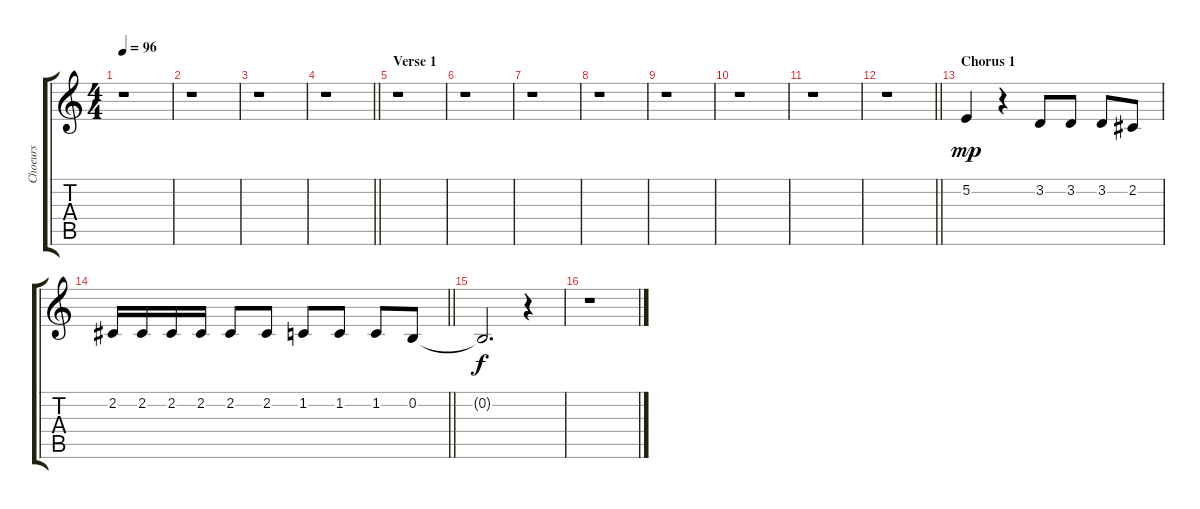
\track ("Choeurs" "Choeurs") {instrument voiceoohs}
\staff {score tabs}
\tuning (E4 B3 G3 D3 A2 E2) {hide}
\ts (4 4)
\tempo 96
\clef g2
\ks c
r.1{dy mp instrument voiceoohs} |
r.1 |
r.1 |
\barLineRight lightlight
r.1 |
\section ("" "Verse 1")
r.1 |
r.1 |
r.1 |
r.1 |
r.1 |
r.1 |
r.1 |
\barLineRight lightlight
r.1 |
\section ("" "Chorus 1")
5.2.4 r.4 3.2.8 3.2.8 3.2.8 2.2.8 |
\barLineRight lightlight
2.2.16 2.2.16 2.2.16 2.2.16 2.2.8 2.2.8 1.2.8 1.2.8 1.2.8 0.2.8 |
0.2{t}.2{d dy f} r.4 |
r.1
